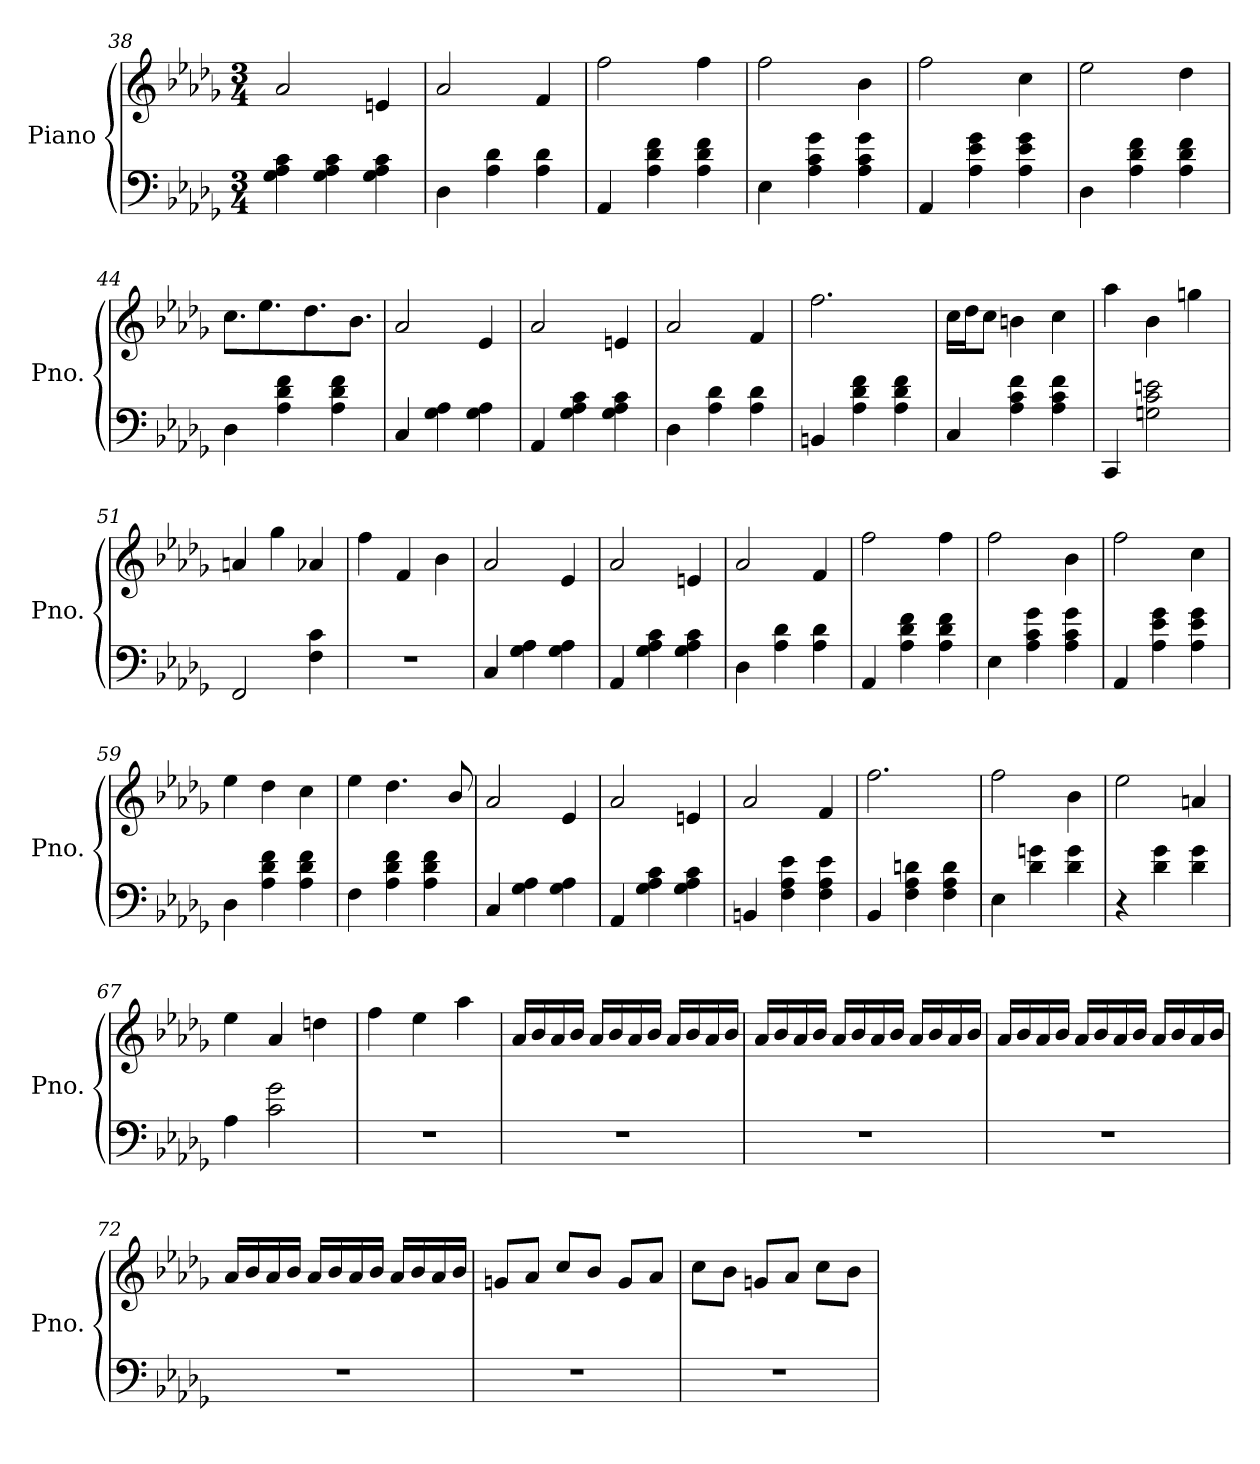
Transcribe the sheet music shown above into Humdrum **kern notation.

**kern	**kern
*part1	*part1
*staff2	*staff1
*I"Piano	*
*I'Pno.	*
*clefF4	*clefG2
*k[b-e-a-d-g-]	*k[b-e-a-d-g-]
*D-:	*D-:
*M3/4	*M3/4
=38	=38
4G-\ 4A-\ 4c\	2a-/
4G-\ 4A-\ 4c\	.
4G-\ 4A-\ 4c\	4en/
=39	=39
4D-\	2a-/
4A-\ 4d-\	.
4A-\ 4d-\	4f/
!!LO:LB:g=z
=40	=40
4AA-/	2ff\
4A-\ 4d-\ 4f\	.
4A-\ 4d-\ 4f\	4ff\
=41	=41
4E-\	2ff\
4A-\ 4c\ 4g-\	.
4A-\ 4c\ 4g-\	4b-\
=42	=42
4AA-/	2ff\
4A-\ 4e-\ 4g-\	.
4A-\ 4e-\ 4g-\	4cc\
=43	=43
4D-\	2ee-\
4A-\ 4d-\ 4f\	.
4A-\ 4d-\ 4f\	4dd-\
=44	=44
4D-\	8.cc\L
.	8.ee-\
4A-\ 4d-\ 4f\	.
.	8.dd-\
4A-\ 4d-\ 4f\	.
.	8.b-\J
=45	=45
4C/	2a-/
4G-\ 4A-\	.
4G-\ 4A-\	4e-/
=46	=46
4AA-/	2a-/
4G-\ 4A-\ 4c\	.
4G-\ 4A-\ 4c\	4en/
=47	=47
4D-\	2a-/
4A-\ 4d-\	.
4A-\ 4d-\	4f/
!!LO:LB:g=z
=48	=48
4BBn/	2.ff\
4A-\ 4d-\ 4f\	.
4A-\ 4d-\ 4f\	.
=49	=49
4C/	16cc\LL
.	16dd-\J
.	8cc\J
4A-\ 4c\ 4f\	4bn\
4A-\ 4c\ 4f\	4cc\
=50	=50
4CC/	4aa-\
2Gn\ 2c\ 2en\	4b-\
.	4ggn\
=51	=51
2FF/	4an/
.	4gg-\
4F\ 4c\	4a-X/
=52	=52
2.r	4ff\
.	4f/
.	4b-\
=53	=53
4C/	2a-/
4G-\ 4A-\	.
4G-\ 4A-\	4e-/
=54	=54
4AA-/	2a-/
4G-\ 4A-\ 4c\	.
4G-\ 4A-\ 4c\	4en/
=55	=55
4D-\	2a-/
4A-\ 4d-\	.
4A-\ 4d-\	4f/
!!LO:LB:g=z
=56	=56
4AA-/	2ff\
4A-\ 4d-\ 4f\	.
4A-\ 4d-\ 4f\	4ff\
=57	=57
4E-\	2ff\
4A-\ 4c\ 4g-\	.
4A-\ 4c\ 4g-\	4b-\
=58	=58
4AA-/	2ff\
4A-\ 4e-\ 4g-\	.
4A-\ 4e-\ 4g-\	4cc\
=59	=59
4D-\	4ee-\
4A-\ 4d-\ 4f\	4dd-\
4A-\ 4d-\ 4f\	4cc\
=60	=60
4F\	4ee-\
4A-\ 4d-\ 4f\	4.dd-\
4A-\ 4d-\ 4f\	.
.	8b-/
=61	=61
4C/	2a-/
4G-\ 4A-\	.
4G-\ 4A-\	4e-/
=62	=62
4AA-/	2a-/
4G-\ 4A-\ 4c\	.
4G-\ 4A-\ 4c\	4en/
=63	=63
4BBn/	2a-/
4F\ 4A-\ 4e-\	.
4F\ 4A-\ 4e-\	4f/
=64	=64
4BB-/	2.ff\
4F\ 4A-\ 4dn\	.
4F\ 4A-\ 4d\	.
!!LO:PB:g=z
=65	=65
4E-\	2ff\
4d-\ 4gn\	.
4d-\ 4g\	4b-\
=66	=66
4r	2ee-\
4d-\ 4g-\	.
4d-\ 4g-\	4an/
=67	=67
4A-\	4ee-\
2c\ 2g-\	4a-/
.	4ddn\
=68	=68
2.r	4ff\
.	4ee-\
.	4aa-\
=69	=69
2.r	16a-/LL
.	16b-/
.	16a-/
.	16b-/JJ
.	16a-/LL
.	16b-/
.	16a-/
.	16b-/JJ
.	16a-/LL
.	16b-/
.	16a-/
.	16b-/JJ
!!LO:LB:g=z
=70	=70
2.r	16a-/LL
.	16b-/
.	16a-/
.	16b-/JJ
.	16a-/LL
.	16b-/
.	16a-/
.	16b-/JJ
.	16a-/LL
.	16b-/
.	16a-/
.	16b-/JJ
=71	=71
2.r	16a-/LL
.	16b-/
.	16a-/
.	16b-/JJ
.	16a-/LL
.	16b-/
.	16a-/
.	16b-/JJ
.	16a-/LL
.	16b-/
.	16a-/
.	16b-/JJ
=72	=72
2.r	16a-/LL
.	16b-/
.	16a-/
.	16b-/JJ
.	16a-/LL
.	16b-/
.	16a-/
.	16b-/JJ
.	16a-/LL
.	16b-/
.	16a-/
.	16b-/JJ
!!LO:LB:g=z
=73	=73
2.r	8gn/L
.	8a-/J
.	8cc/L
.	8b-/J
.	8g/L
.	8a-/J
=74	=74
2.r	8cc\L
.	8b-\J
.	8gn/L
.	8a-/J
.	8cc\L
.	8b-\J
=	=
*-	*-
